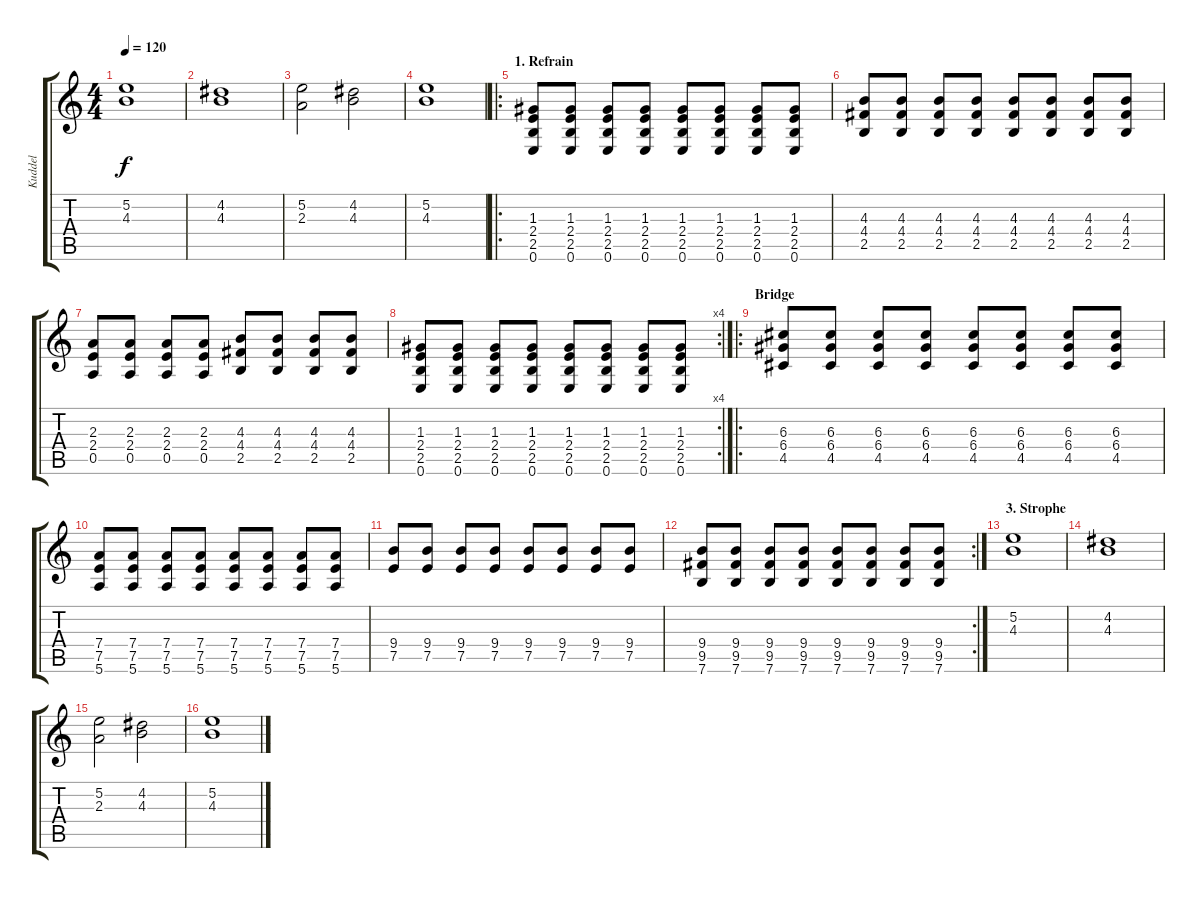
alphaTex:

\track ("Kuddel" "Kuddel") {instrument overdrivenguitar}
\staff {score tabs}
\tuning (E4 B3 G3 D3 A2 E2) {hide}
\ts (4 4)
\tempo 120
\clef g2
\ks c
(5.2 4.3).1{dy f} |
(4.2 4.3).1 |
(5.2 2.3).2 (4.2 4.3).2 |
(5.2 4.3).1 |
\ro
\section ("" "1. Refrain")
(1.3 2.4 2.5 0.6).8 (1.3 2.4 2.5 0.6).8 (1.3 2.4 2.5 0.6).8 (1.3 2.4 2.5 0.6).8 (1.3 2.4 2.5 0.6).8 (1.3 2.4 2.5 0.6).8 (1.3 2.4 2.5 0.6).8 (1.3 2.4 2.5 0.6).8 |
(4.3 4.4 2.5).8 (4.3 4.4 2.5).8 (4.3 4.4 2.5).8 (4.3 4.4 2.5).8 (4.3 4.4 2.5).8 (4.3 4.4 2.5).8 (4.3 4.4 2.5).8 (4.3 4.4 2.5).8 |
(2.3 2.4 0.5).8 (2.3 2.4 0.5).8 (2.3 2.4 0.5).8 (2.3 2.4 0.5).8 (4.3 4.4 2.5).8 (4.3 4.4 2.5).8 (4.3 4.4 2.5).8 (4.3 4.4 2.5).8 |
\rc 4
(1.3 2.4 2.5 0.6).8 (1.3 2.4 2.5 0.6).8 (1.3 2.4 2.5 0.6).8 (1.3 2.4 2.5 0.6).8 (1.3 2.4 2.5 0.6).8 (1.3 2.4 2.5 0.6).8 (1.3 2.4 2.5 0.6).8 (1.3 2.4 2.5 0.6).8 |
\ro
\section ("" "Bridge")
(6.3 6.4 4.5).8 (6.3 6.4 4.5).8 (6.3 6.4 4.5).8 (6.3 6.4 4.5).8 (6.3 6.4 4.5).8 (6.3 6.4 4.5).8 (6.3 6.4 4.5).8 (6.3 6.4 4.5).8 |
(7.4 7.5 5.6).8 (7.4 7.5 5.6).8 (7.4 7.5 5.6).8 (7.4 7.5 5.6).8 (7.4 7.5 5.6).8 (7.4 7.5 5.6).8 (7.4 7.5 5.6).8 (7.4 7.5 5.6).8 |
(9.4 7.5).8 (9.4 7.5).8 (9.4 7.5).8 (9.4 7.5).8 (9.4 7.5).8 (9.4 7.5).8 (9.4 7.5).8 (9.4 7.5).8 |
\rc 2
(9.4 9.5 7.6).8 (9.4 9.5 7.6).8 (9.4 9.5 7.6).8 (9.4 9.5 7.6).8 (9.4 9.5 7.6).8 (9.4 9.5 7.6).8 (9.4 9.5 7.6).8 (9.4 9.5 7.6).8 |
\section ("" "3. Strophe")
(5.2 4.3).1 |
(4.2 4.3).1 |
(5.2 2.3).2 (4.2 4.3).2 |
(5.2 4.3).1
